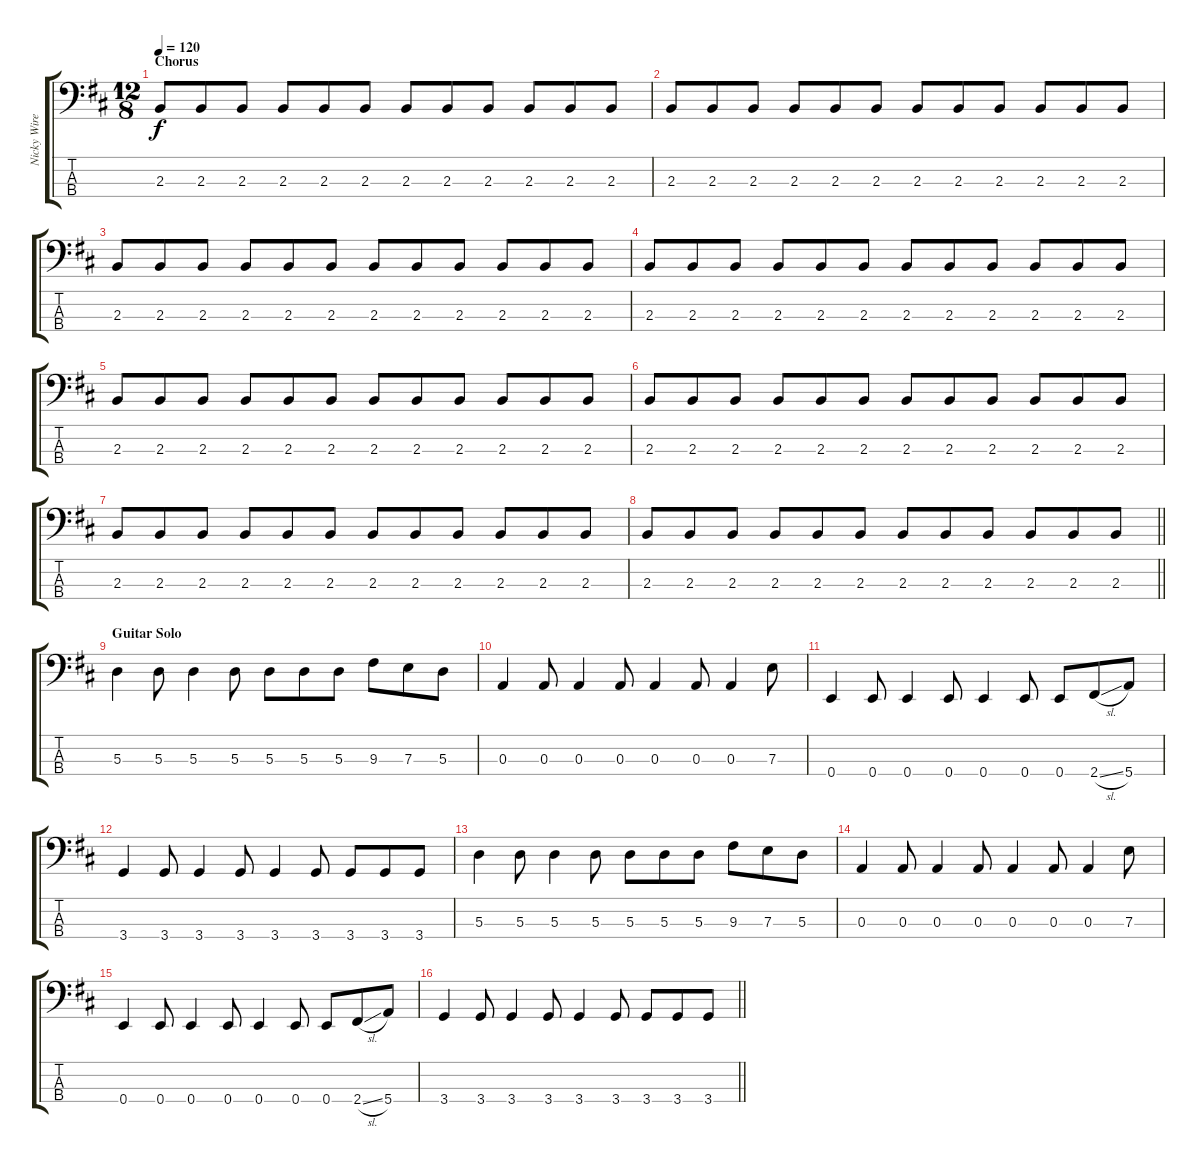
\track ("Nicky Wire (Bass)" "Nicky Wire") {instrument electricbasspick}
\staff {score tabs}
\tuning (G2 D2 A1 E1) {hide}
\ts (12 8)
\section ("" "Chorus")
\tempo 120
\clef f4
\ks d
2.3.8{dy f} 2.3.8 2.3.8 2.3.8 2.3.8 2.3.8 2.3.8 2.3.8 2.3.8 2.3.8 2.3.8 2.3.8 |
2.3.8 2.3.8 2.3.8 2.3.8 2.3.8 2.3.8 2.3.8 2.3.8 2.3.8 2.3.8 2.3.8 2.3.8 |
2.3.8 2.3.8 2.3.8 2.3.8 2.3.8 2.3.8 2.3.8 2.3.8 2.3.8 2.3.8 2.3.8 2.3.8 |
2.3.8 2.3.8 2.3.8 2.3.8 2.3.8 2.3.8 2.3.8 2.3.8 2.3.8 2.3.8 2.3.8 2.3.8 |
2.3.8 2.3.8 2.3.8 2.3.8 2.3.8 2.3.8 2.3.8 2.3.8 2.3.8 2.3.8 2.3.8 2.3.8 |
2.3.8 2.3.8 2.3.8 2.3.8 2.3.8 2.3.8 2.3.8 2.3.8 2.3.8 2.3.8 2.3.8 2.3.8 |
2.3.8 2.3.8 2.3.8 2.3.8 2.3.8 2.3.8 2.3.8 2.3.8 2.3.8 2.3.8 2.3.8 2.3.8 |
\barLineRight lightlight
2.3.8 2.3.8 2.3.8 2.3.8 2.3.8 2.3.8 2.3.8 2.3.8 2.3.8 2.3.8 2.3.8 2.3.8 |
\section ("" "Guitar Solo")
5.3.4 5.3.8 5.3.4 5.3.8 5.3.8 5.3.8 5.3.8 9.3.8 7.3.8 5.3.8 |
0.3.4 0.3.8 0.3.4 0.3.8 0.3.4 0.3.8 0.3.4 7.3.8 |
0.4.4 0.4.8 0.4.4 0.4.8 0.4.4 0.4.8 0.4.8 2.4{sl}.8 5.4.8 |
3.4.4 3.4.8 3.4.4 3.4.8 3.4.4 3.4.8 3.4.8 3.4.8 3.4.8 |
5.3.4 5.3.8 5.3.4 5.3.8 5.3.8 5.3.8 5.3.8 9.3.8 7.3.8 5.3.8 |
0.3.4 0.3.8 0.3.4 0.3.8 0.3.4 0.3.8 0.3.4 7.3.8 |
0.4.4 0.4.8 0.4.4 0.4.8 0.4.4 0.4.8 0.4.8 2.4{sl}.8 5.4.8 |
\barLineRight lightlight
3.4.4 3.4.8 3.4.4 3.4.8 3.4.4 3.4.8 3.4.8 3.4.8 3.4.8
